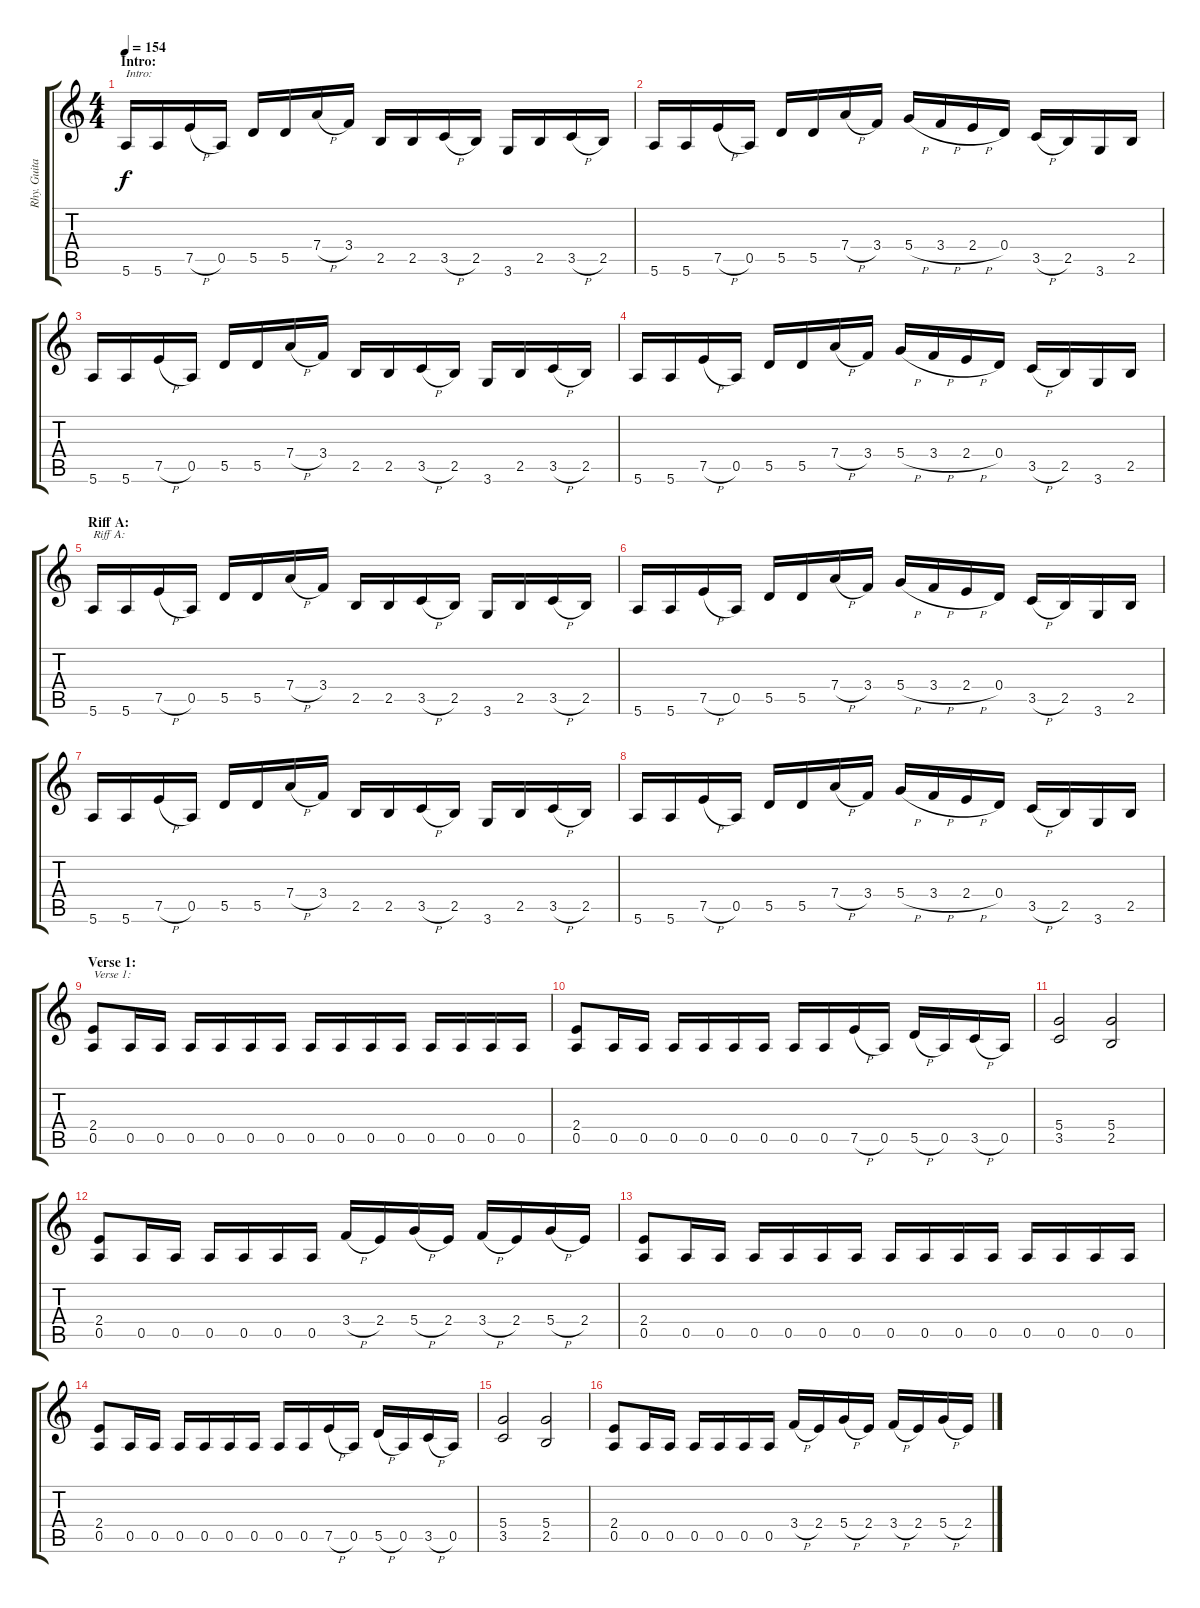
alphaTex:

\track ("Rhy. Guitar 2" "Rhy. Guita") {instrument distortionguitar}
\staff {score tabs}
\tuning (E4 B3 G3 D3 A2 E2) {hide}
\ts (4 4)
\section ("" "Intro:")
\tempo 154
\clef g2
\ks c
5.6.16{txt "Intro:" dy f instrument distortionguitar} 5.6.16 7.5{h}.16 0.5.16 5.5.16 5.5.16 7.4{h}.16 3.4.16 2.5.16 2.5.16 3.5{h}.16 2.5.16 3.6.16 2.5.16 3.5{h}.16 2.5.16 |
5.6.16 5.6.16 7.5{h}.16 0.5.16 5.5.16 5.5.16 7.4{h}.16 3.4.16 5.4{h}.16 3.4{h}.16 2.4{h}.16 0.4.16 3.5{h}.16 2.5.16 3.6.16 2.5.16 |
5.6.16 5.6.16 7.5{h}.16 0.5.16 5.5.16 5.5.16 7.4{h}.16 3.4.16 2.5.16 2.5.16 3.5{h}.16 2.5.16 3.6.16 2.5.16 3.5{h}.16 2.5.16 |
5.6.16 5.6.16 7.5{h}.16 0.5.16 5.5.16 5.5.16 7.4{h}.16 3.4.16 5.4{h}.16 3.4{h}.16 2.4{h}.16 0.4.16 3.5{h}.16 2.5.16 3.6.16 2.5.16 |
\section ("" "Riff A:")
5.6.16{txt "Riff A:"} 5.6.16 7.5{h}.16 0.5.16 5.5.16 5.5.16 7.4{h}.16 3.4.16 2.5.16 2.5.16 3.5{h}.16 2.5.16 3.6.16 2.5.16 3.5{h}.16 2.5.16 |
5.6.16 5.6.16 7.5{h}.16 0.5.16 5.5.16 5.5.16 7.4{h}.16 3.4.16 5.4{h}.16 3.4{h}.16 2.4{h}.16 0.4.16 3.5{h}.16 2.5.16 3.6.16 2.5.16 |
5.6.16 5.6.16 7.5{h}.16 0.5.16 5.5.16 5.5.16 7.4{h}.16 3.4.16 2.5.16 2.5.16 3.5{h}.16 2.5.16 3.6.16 2.5.16 3.5{h}.16 2.5.16 |
5.6.16 5.6.16 7.5{h}.16 0.5.16 5.5.16 5.5.16 7.4{h}.16 3.4.16 5.4{h}.16 3.4{h}.16 2.4{h}.16 0.4.16 3.5{h}.16 2.5.16 3.6.16 2.5.16 |
\section ("" "Verse 1:")
(2.4 0.5).8{txt "Verse 1:"} 0.5.16 0.5.16 0.5.16 0.5.16 0.5.16 0.5.16 0.5.16 0.5.16 0.5.16 0.5.16 0.5.16 0.5.16 0.5.16 0.5.16 |
(2.4 0.5).8 0.5.16 0.5.16 0.5.16 0.5.16 0.5.16 0.5.16 0.5.16 0.5.16 7.5{h}.16 0.5.16 5.5{h}.16 0.5.16 3.5{h}.16 0.5.16 |
(5.4 3.5).2 (5.4 2.5).2 |
(2.4 0.5).8 0.5.16 0.5.16 0.5.16 0.5.16 0.5.16 0.5.16 3.4{h}.16 2.4.16 5.4{h}.16 2.4.16 3.4{h}.16 2.4.16 5.4{h}.16 2.4.16 |
(2.4 0.5).8 0.5.16 0.5.16 0.5.16 0.5.16 0.5.16 0.5.16 0.5.16 0.5.16 0.5.16 0.5.16 0.5.16 0.5.16 0.5.16 0.5.16 |
(2.4 0.5).8 0.5.16 0.5.16 0.5.16 0.5.16 0.5.16 0.5.16 0.5.16 0.5.16 7.5{h}.16 0.5.16 5.5{h}.16 0.5.16 3.5{h}.16 0.5.16 |
(5.4 3.5).2 (5.4 2.5).2 |
(2.4 0.5).8 0.5.16 0.5.16 0.5.16 0.5.16 0.5.16 0.5.16 3.4{h}.16 2.4.16 5.4{h}.16 2.4.16 3.4{h}.16 2.4.16 5.4{h}.16 2.4.16
